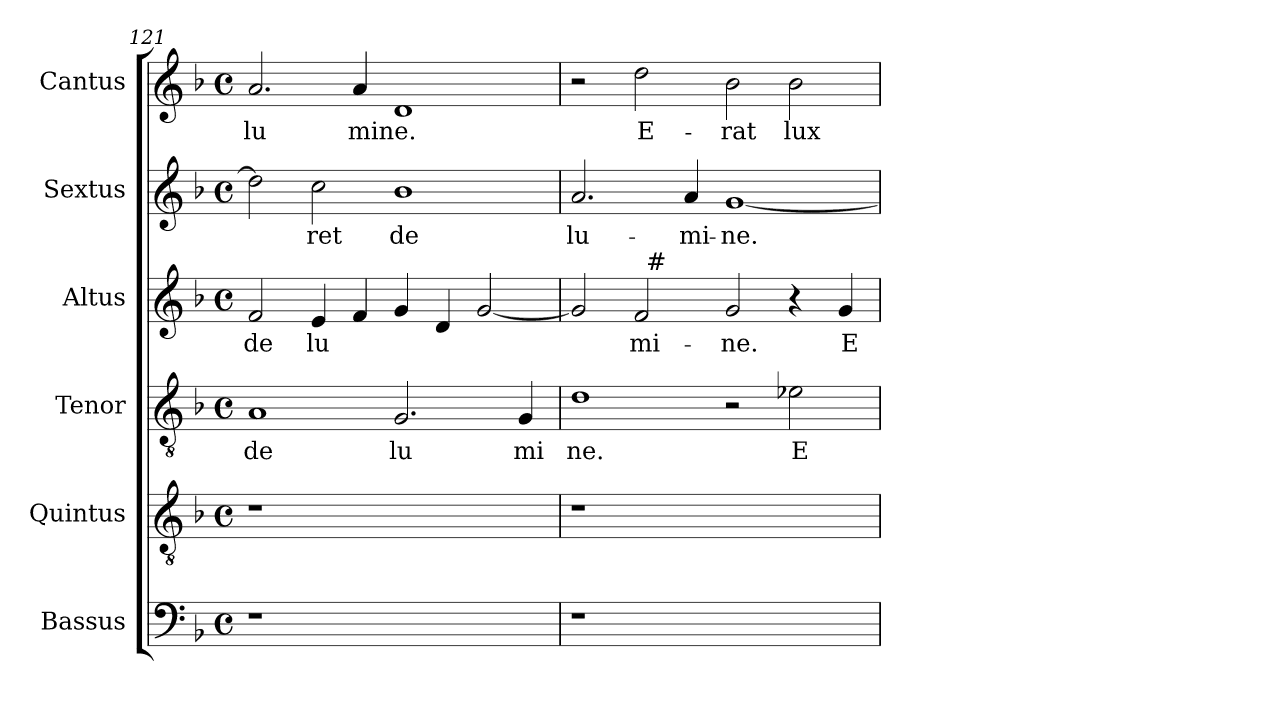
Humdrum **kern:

**kern	**kern	**kern	**text	**kern	**text	**kern	**text	**kern	**text
*part6	*part5	*part4	*part4	*part3	*part3	*part2	*part2	*part1	*part1
*staff6	*staff5	*staff4	*staff4	*staff3	*staff3	*staff2	*staff2	*staff1	*staff1
*I"Bassus	*I"Quintus	*I"Tenor	*	*I"Altus	*	*I"Sextus	*	*I"Cantus	*
*I'Bassus	*I'Quintus	*I'Tenor	*	*I'Altus	*	*I'Sextus	*	*I'Cantus	*
*clefF4	*clefGv2	*clefGv2	*	*clefG2	*	*clefG2	*	*clefG2	*
*k[b-]	*k[b-]	*k[b-]	*	*k[b-]	*	*k[b-]	*	*k[b-]	*
*F:	*F:	*F:	*	*F:	*	*F:	*	*F:	*
*M4/4	*M4/4	*M4/4	*	*M4/4	*	*M4/4	*	*M4/4	*
*met(c)	*met(c)	*met(c)	*	*met(c)	*	*met(c)	*	*met(c)	*
=121	=121	=121	=121	=121	=121	=121	=121	=121	=121
!	!	!	!LO:LY:b:cj	!	!LO:LY:b:cj	!	!	!	!LO:LY:b:cj
1r	1r	1A	de	2f/	de	2dd\]	.	2.a/	lu
!	!	!	!	!	!LO:LY:b:cj	!	!LO:LY:b:cj	!	!
.	.	.	.	4e/	lu	2cc\	ret	.	.
!	!	!	!	!	!	!	!	!	!LO:LY:b
.	.	.	.	4f/	.	.	.	4a/	mine.
!	!	!	!LO:LY:b:cj	!	!	!	!LO:LY:b:cj	!	!
1ryy	1ryy	2.G/	lu	4g/	.	1b-	de	1d	.
.	.	.	.	4d/	.	.	.	.	.
.	.	.	.	[>2g/	.	.	.	.	.
!	!	!	!LO:LY:b:cj	!	!	!	!	!	!
.	.	4G/	mi	.	.	.	.	.	.
!!LO:LB:g=z
=122	=122	=122	=122	=122	=122	=122	=122	=122	=122
!	!	!	!LO:LY:b:cj	!	!	!	!LO:LY:b:cj	!	!
*	*	*	*	*^	*	*	*	*	*
1r	1r	1d	ne.	2g/]	2ryy	.	2.a/	lu-	2r	.
!	!	!	!	!	!	!LO:LY:b:cj	!	!	!	!LO:LY:b:cj
.	.	.	.	2f/	32ryy	mi-	.	.	2dd\	E-
!	!	!	!	!	!LO:TX:a:t=#	!	!	!	!	!
.	.	.	.	.	1ryy	.	.	.	.	.
!	!	!	!	!	!	!	!	!LO:LY:b:cj	!	!
.	.	.	.	.	.	.	4a/	-mi-	.	.
!	!	!	!	!	!	!LO:LY:b:cj	!	!LO:LY:b:cj	!	!LO:LY:b:cj
1ryy	1ryy	2r	.	2g/	.	-ne.	[<1g	-ne.	2b-\	-rat
!	!	!	!LO:LY:b:cj	!	!	!	!	!	!	!LO:LY:b:cj
.	.	2e-X\	E	4r	.	.	.	.	2b-\	lux
.	.	.	.	.	4...ryy	.	.	.	.	.
!	!	!	!	!	!	!LO:LY:b:cj	!	!	!	!
.	.	.	.	4g/	.	E-	.	.	.	.
*	*	*	*	*v	*v	*	*	*	*	*
=	=	=	=	=	=	=	=	=	=
*-	*-	*-	*-	*-	*-	*-	*-	*-	*-
